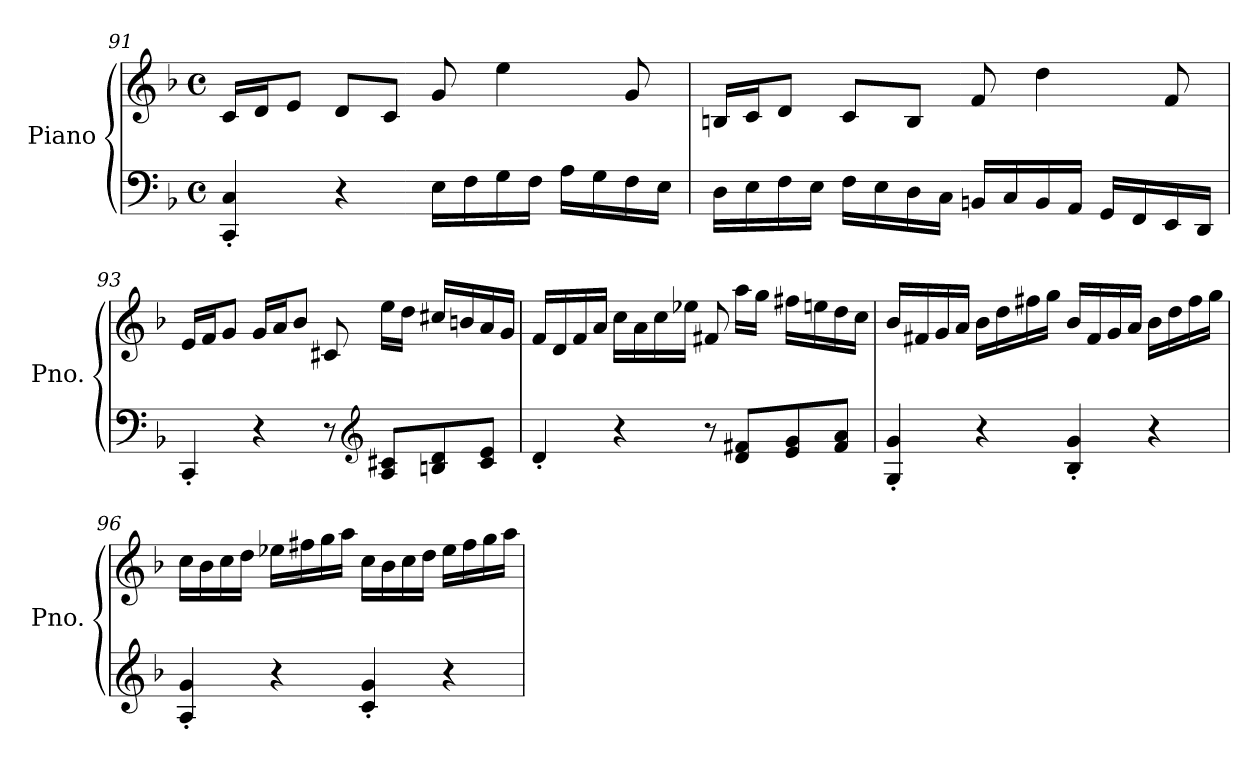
**kern	**kern
*part1	*part1
*staff2	*staff1
*I"Piano	*
*I'Pno.	*
*clefF4	*clefG2
*k[b-]	*k[b-]
*M4/4	*M4/4
*met(c)	*met(c)
=91	=91
4CC/' 4C/'	16c/LL
.	16d/J
.	8e/J
4r	8d/L
.	8c/J
16E\LL	8g/
16F\	.
16G\	4ee\
16F\JJ	.
16A\LL	.
16G\	.
16F\	8g/
16E\JJ	.
=92	=92
16D\LL	16Bn/LL
16E\	16c/J
16F\	8d/J
16E\JJ	.
16F\LL	8c/L
16E\	.
16D\	8B/J
16C\JJ	.
16BBn/LL	8f/
16C/	.
16BB/	4dd\
16AA/JJ	.
16GG/LL	.
16FF/	.
16EE/	8f/
16DD/JJ	.
=93	=93
4CC'/	16e/LL
.	16f/J
.	8g/J
4r	16g/LL
.	16a/J
.	8b-/J
8r	8c#X/
*clefG2	*
8A/ 8c#X/L	16ee\LL
.	16dd\JJ
8Bn/ 8d/	16cc#X/LL
.	16bn/
8c#/ 8e/J	16a/
.	16g/JJ
=94	=94
4d'/	16f/LL
.	16d/
.	16f/
.	16a/JJ
4r	16cc\LL
.	16a\
.	16cc\
.	16ee-X\JJ
8r	8f#X/
8d/ 8f#X/L	16aa\LL
.	16gg\JJ
8e/ 8g/	16ff#X\LL
.	16een\
8f#/ 8a/J	16dd\
.	16cc\JJ
=95	=95
4G/' 4g/'	16b-/LL
.	16f#X/
.	16g/
.	16a/JJ
4r	16b-\LL
.	16dd\
.	16ff#X\
.	16gg\JJ
4B-/' 4g/'	16b-/LL
.	16f#/
.	16g/
.	16a/JJ
4r	16b-\LL
.	16dd\
.	16ff#\
.	16gg\JJ
=96	=96
4A/' 4g/'	16cc\LL
.	16b-\
.	16cc\
.	16dd\JJ
4r	16ee-X\LL
.	16ff#X\
.	16gg\
.	16aa\JJ
4c/' 4g/'	16cc\LL
.	16b-\
.	16cc\
.	16dd\JJ
4r	16ee-\LL
.	16ff#\
.	16gg\
.	16aa\JJ
=	=
*-	*-
